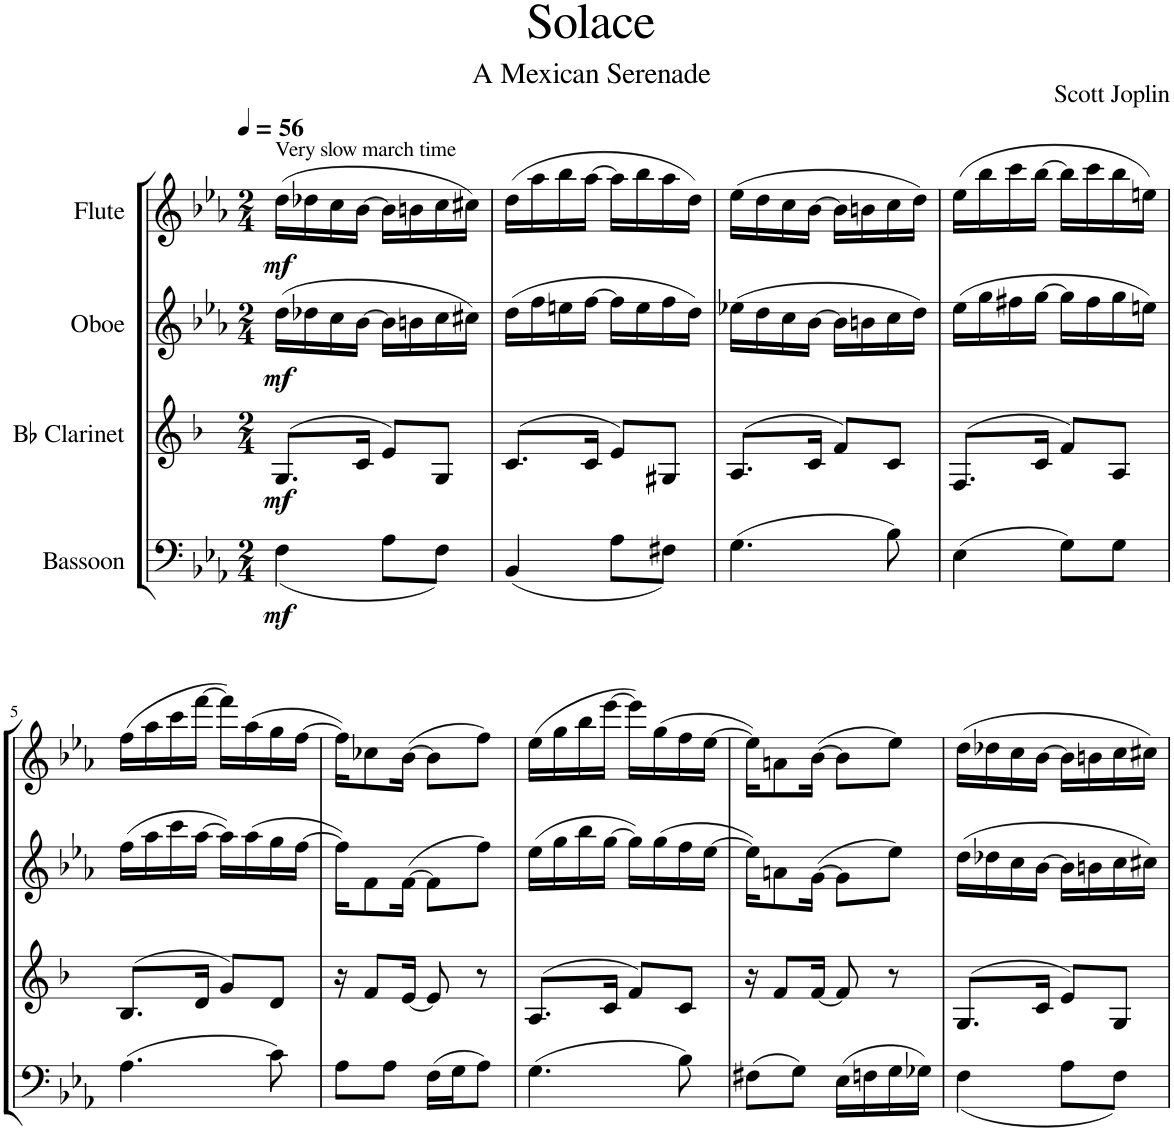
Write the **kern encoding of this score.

**kern	**dynam	**kern	**kern	**dynam	**kern	**dynam
*part4	*part4	*part3	*part2	*part2	*part1	*part1
*staff4	*staff4	*staff3	*staff2	*staff2	*staff1	*staff1
*I"Bassoon	*	*I"Bb Clarinet	*I"Oboe	*	*I"Flute	*
*I'Bsn	*	*I'Cl	*I'Ob	*	*I'Fl	*
*clefF4	*	*clefG2	*clefG2	*	*clefG2	*
*	*	*Trd1c2	*	*	*	*
*k[b-e-a-]	*	*k[b-]	*k[b-e-a-]	*	*k[b-e-a-]	*
*M2/4	*	*M2/4	*M2/4	*	*M2/4	*
*MM56	*	*MM56	*MM56	*	*MM56	*
=1	=1	=1	=1	=1	=1	=1
!	!	!	!	!	!LO:TX:a:t=Very slow march time	!
!	!LO:DY:b	!	!	!	!	!
!	!LO:DY:n=1:a	!	!	!LO:DY:b	!	!LO:DY:b
(<4F\	mf mf	(>8.G/L	(16dd\LL	mf	(16dd\LL	mf
.	.	.	16dd-X\	.	16dd-X\	.
.	.	.	16cc\	.	16cc\	.
.	.	16c/Jk	[16b-\JJ	.	[16b-\JJ	.
8A-\L	.	8e/L)	16b-\LL]	.	16b-\LL]	.
.	.	.	16bn\	.	16bn\	.
8F\J)	.	8G/J	16cc\	.	16cc\	.
.	.	.	16cc#X\JJ)	.	16cc#X\JJ)	.
=2	=2	=2	=2	=2	=2	=2
(<4BB-/	.	(>8.c/L	(16dd\LL	.	(16dd\LL	.
.	.	.	16ff\	.	16aa-\	.
.	.	.	16een\	.	16bb-\	.
.	.	16c/Jk	[16ff\JJ	.	[16aa-\JJ	.
8A-\L	.	8e/L)	16ff\LL]	.	16aa-\LL]	.
.	.	.	16ee\	.	16bb-\	.
8F#X\J)	.	8G#X/J	16ff\	.	16aa-\	.
.	.	.	16dd\JJ)	.	16dd\JJ)	.
=3	=3	=3	=3	=3	=3	=3
(4.G\	.	(>8.A/L	(16ee-X\LL	.	(16ee-\LL	.
.	.	.	16dd\	.	16dd\	.
.	.	.	16cc\	.	16cc\	.
.	.	16c/Jk	[16b-\JJ	.	[16b-\JJ	.
.	.	8f/L)	16b-\LL]	.	16b-\LL]	.
.	.	.	16bn\	.	16bn\	.
8B-\)	.	8c/J	16cc\	.	16cc\	.
.	.	.	16dd\JJ)	.	16dd\JJ)	.
=4	=4	=4	=4	=4	=4	=4
(4E-\	.	(>8.F/L	(16ee-\LL	.	(16ee-\LL	.
.	.	.	16gg\	.	16bb-\	.
.	.	.	16ff#X\	.	16ccc\	.
.	.	16c/Jk	[16gg\JJ	.	[16bb-\JJ	.
8G\L)	.	8f/L)	16gg\LL]	.	16bb-\LL]	.
.	.	.	16ff#\	.	16ccc\	.
8G\J	.	8A/J	16gg\	.	16bb-\	.
.	.	.	16een\JJ)	.	16een\JJ)	.
!!LO:LB:g=z
=5	=5	=5	=5	=5	=5	=5
(4.A-\	.	(>8.B-/L	(16ff\LL	.	(16ff\LL	.
.	.	.	16aa-\	.	16aa-\	.
.	.	.	16ccc\	.	16ccc\	.
.	.	16d/Jk	[16aa-\JJ	.	[16fff\JJ	.
.	.	8g/L)	16aa-\LL])	.	16fff\LL])	.
.	.	.	(16aa-\	.	(16aa-\	.
8c\)	.	8d/J	16gg\	.	16gg\	.
.	.	.	[16ff\JJ	.	[16ff\JJ	.
=6	=6	=6	=6	=6	=6	=6
8A-\L	.	16r	16ff\KL])	.	16ff\KL])	.
.	.	8f/L	8f\	.	8cc-X\	.
8A-\J	.	.	.	.	.	.
.	.	[16e/Jk	([16f\Jk	.	([16b-\Jk	.
(16F\LL	.	8e/]	8f\L]	.	8b-\L]	.
16G\J	.	.	.	.	.	.
8A-\J)	.	8r	8ff\J)	.	8ff\J)	.
=7	=7	=7	=7	=7	=7	=7
(4.G\	.	(>8.A/L	(16ee-\LL	.	(16ee-\LL	.
.	.	.	16gg\	.	16gg\	.
.	.	.	16bb-\	.	16bb-\	.
.	.	16c/Jk	[16gg\JJ	.	[16eee-\JJ	.
.	.	8f/L)	16gg\LL])	.	16eee-\LL])	.
.	.	.	(16gg\	.	(16gg\	.
8B-\)	.	8c/J	16ff\	.	16ff\	.
.	.	.	[16ee-\JJ	.	[16ee-\JJ	.
=8	=8	=8	=8	=8	=8	=8
(8F#X\L	.	16r	16ee-\KL])	.	16ee-\KL])	.
.	.	8f/L	8an\	.	8an\	.
8G\J)	.	.	.	.	.	.
.	.	[16f/Jk	([16g\Jk	.	([16b-\Jk	.
(16E-\LL	.	8f/]	8g\L]	.	8b-\L]	.
16Fn\	.	.	.	.	.	.
16G\	.	8r	8ee-\J)	.	8ee-\J)	.
16G-X\JJ)	.	.	.	.	.	.
=9	=9	=9	=9	=9	=9	=9
(<4F\	.	(>8.G/L	(16dd\LL	.	(16dd\LL	.
.	.	.	16dd-X\	.	16dd-X\	.
.	.	.	16cc\	.	16cc\	.
.	.	16c/Jk	[16b-\JJ	.	[16b-\JJ	.
8A-\L	.	8e/L)	16b-\LL]	.	16b-\LL]	.
.	.	.	16bn\	.	16bn\	.
8F\J)	.	8G/J	16cc\	.	16cc\	.
.	.	.	16cc#X\JJ)	.	16cc#X\JJ)	.
=	=	=	=	=	=	=
*-	*-	*-	*-	*-	*-	*-
